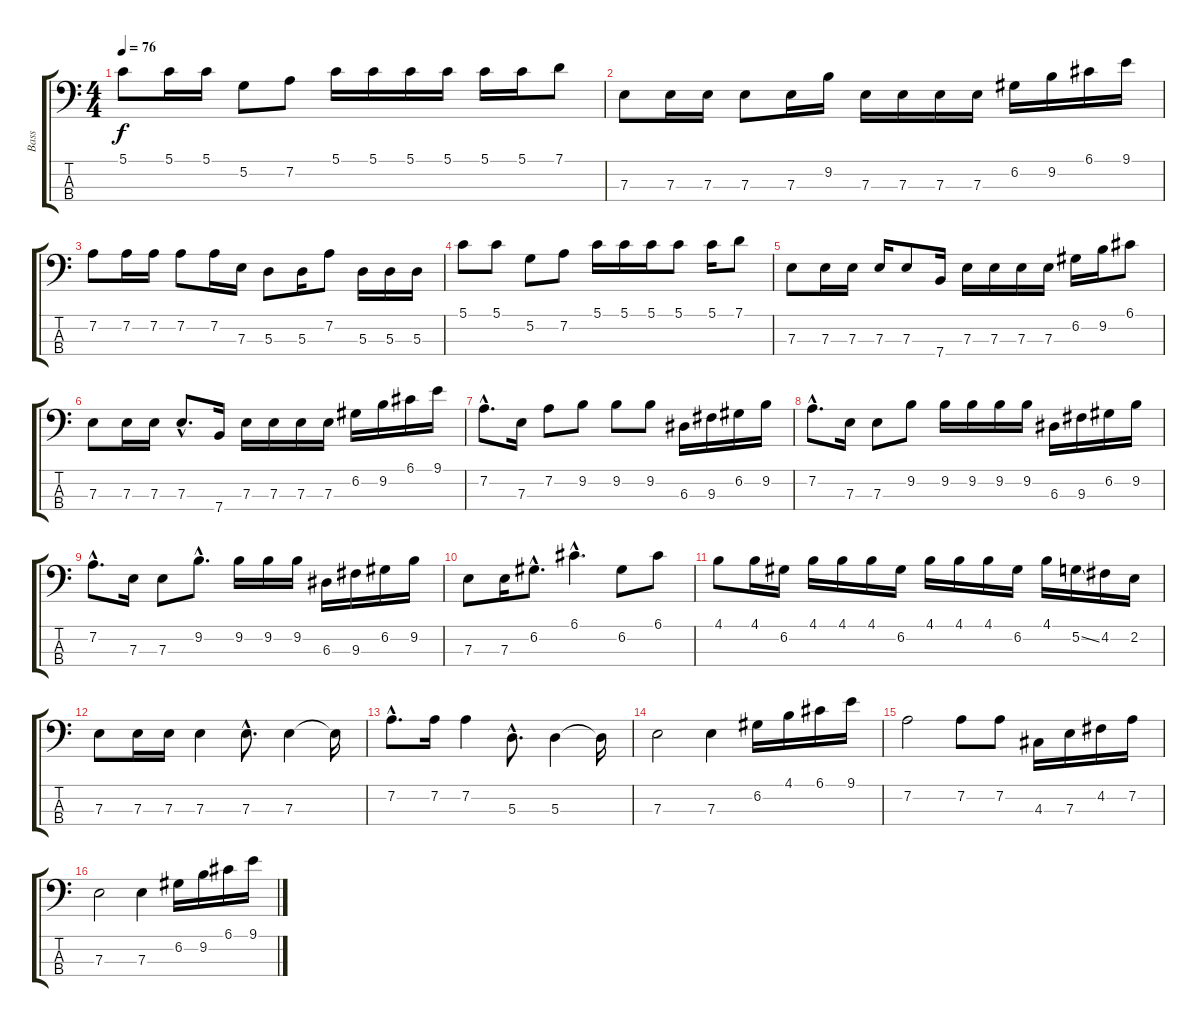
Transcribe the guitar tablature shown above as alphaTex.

\track ("Bass" "Bass") {instrument electricbassfinger}
\staff {score tabs}
\tuning (G2 D2 A1 E1) {hide}
\ts (4 4)
\tempo 76
\clef f4
\ks c
5.1.8{dy f} 5.1.16 5.1.16 5.2.8 7.2.8 5.1.16 5.1.16 5.1.16 5.1.16 5.1.16 5.1.16 7.1.8 |
7.3.8 7.3.16 7.3.16 7.3.8 7.3.16 9.2.16 7.3.16 7.3.16 7.3.16 7.3.16 6.2.16 9.2.16 6.1.16 9.1.16 |
7.2.8 7.2.16 7.2.16 7.2.8 7.2.16 7.3.16 5.3.8 5.3.16 7.2.8 5.3.16 5.3.16 5.3.16 |
5.1.8 5.1.8 5.2.8 7.2.8 5.1.16 5.1.16 5.1.16 5.1.8 5.1.16 7.1.8 |
7.3.8 7.3.16 7.3.16 7.3.16 7.3.8 7.4.16 7.3.16 7.3.16 7.3.16 7.3.16 6.2.16 9.2.16 6.1.8 |
7.3.8 7.3.16 7.3.16 7.3{hac}.8{d} 7.4.16 7.3.16 7.3.16 7.3.16 7.3.16 6.2.16 9.2.16 6.1.16 9.1.16 |
7.2{hac}.8{d} 7.3.16 7.2.8 9.2.8 9.2.8 9.2.8 6.3.16 9.3.16 6.2.16 9.2.16 |
7.2{hac}.8{d} 7.3.16 7.3.8 9.2.8 9.2.16 9.2.16 9.2.16 9.2.16 6.3.16 9.3.16 6.2.16 9.2.16 |
7.2{hac}.8{d} 7.3.16 7.3.8 9.2{hac}.8{d} 9.2.16 9.2.16 9.2.16 6.3.16 9.3.16 6.2.16 9.2.16 |
7.3.8 7.3.16 6.2{hac}.8{d} 6.1{hac}.4{d} 6.2.8 6.1.8 |
4.1.8 4.1.16 6.2.16 4.1.16 4.1.16 4.1.16 6.2.16 4.1.16 4.1.16 4.1.16 6.2.16 4.1.16 5.2{ss}.16 4.2.16 2.2.16 |
7.3.8 7.3.16 7.3.16 7.3.4 7.3{hac}.8{d} 7.3.4 7.3{t}.16 |
7.2{hac}.8{d} 7.2.16 7.2.4 5.3{hac}.8{d} 5.3.4 5.3{t}.16 |
7.3.2 7.3.4 6.2.16 4.1.16 6.1.16 9.1.16 |
7.2.2 7.2.8 7.2.8 4.3.16 7.3.16 4.2.16 7.2.16 |
7.3.2 7.3.4 6.2.16 9.2.16 6.1.16 9.1.16
